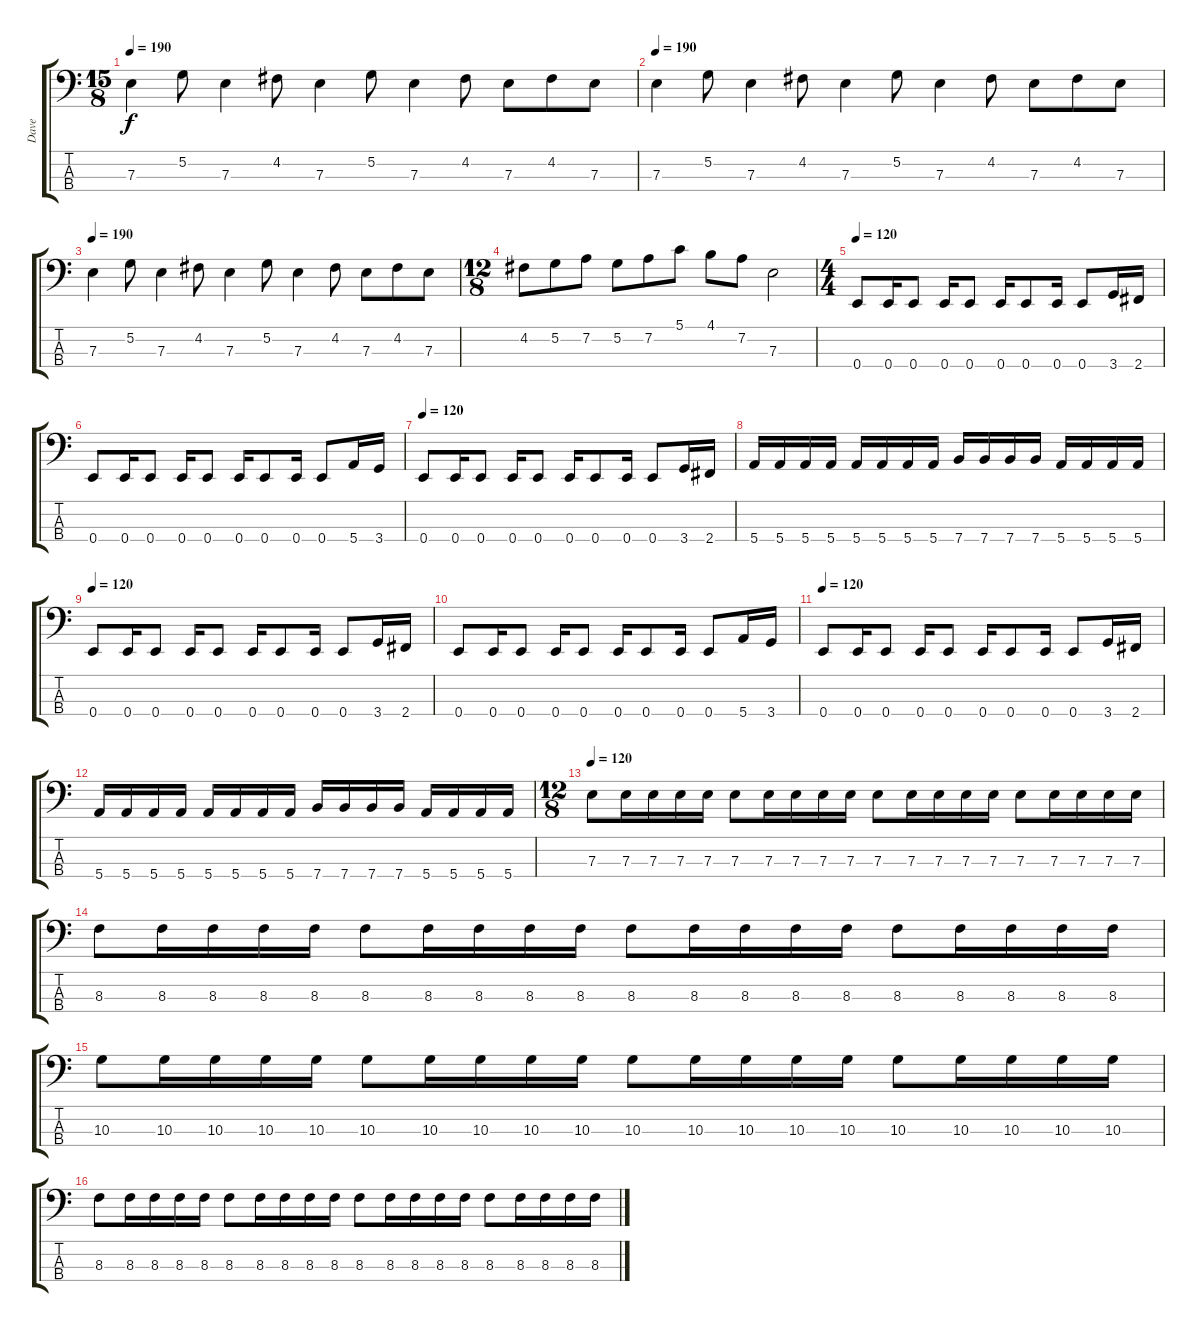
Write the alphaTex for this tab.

\track ("Dave" "Dave") {instrument electricbassfinger}
\staff {score tabs}
\tuning (G2 D2 A1 E1) {hide}
\ts (15 8)
\tempo 190
\clef f4
\ks c
7.3.4{dy f} 5.2.8 7.3.4 4.2.8 7.3.4 5.2.8 7.3.4 4.2.8 7.3.8 4.2.8 7.3.8 |
\tempo 190
7.3.4 5.2.8 7.3.4 4.2.8 7.3.4 5.2.8 7.3.4 4.2.8 7.3.8 4.2.8 7.3.8 |
\tempo 190
7.3.4 5.2.8 7.3.4 4.2.8 7.3.4 5.2.8 7.3.4 4.2.8 7.3.8 4.2.8 7.3.8 |
\ts (12 8)
4.2.8 5.2.8 7.2.8 5.2.8 7.2.8 5.1.8 4.1.8 7.2.8 7.3.2 |
\ts (4 4)
\tempo 110
\tempo 120
0.4.8 0.4.16 0.4.8 0.4.16 0.4.8 0.4.16 0.4.8 0.4.16 0.4.8 3.4.16 2.4.16 |
0.4.8 0.4.16 0.4.8 0.4.16 0.4.8 0.4.16 0.4.8 0.4.16 0.4.8 5.4.16 3.4.16 |
\tempo 110
\tempo 120
0.4.8 0.4.16 0.4.8 0.4.16 0.4.8 0.4.16 0.4.8 0.4.16 0.4.8 3.4.16 2.4.16 |
5.4.16 5.4.16 5.4.16 5.4.16 5.4.16 5.4.16 5.4.16 5.4.16 7.4.16 7.4.16 7.4.16 7.4.16 5.4.16 5.4.16 5.4.16 5.4.16 |
\tempo 110
\tempo 120
0.4.8 0.4.16 0.4.8 0.4.16 0.4.8 0.4.16 0.4.8 0.4.16 0.4.8 3.4.16 2.4.16 |
0.4.8 0.4.16 0.4.8 0.4.16 0.4.8 0.4.16 0.4.8 0.4.16 0.4.8 5.4.16 3.4.16 |
\tempo 110
\tempo 120
0.4.8 0.4.16 0.4.8 0.4.16 0.4.8 0.4.16 0.4.8 0.4.16 0.4.8 3.4.16 2.4.16 |
5.4.16 5.4.16 5.4.16 5.4.16 5.4.16 5.4.16 5.4.16 5.4.16 7.4.16 7.4.16 7.4.16 7.4.16 5.4.16 5.4.16 5.4.16 5.4.16 |
\ts (12 8)
\tempo 120
7.3.8 7.3.16 7.3.16 7.3.16 7.3.16 7.3.8 7.3.16 7.3.16 7.3.16 7.3.16 7.3.8 7.3.16 7.3.16 7.3.16 7.3.16 7.3.8 7.3.16 7.3.16 7.3.16 7.3.16 |
8.3.8 8.3.16 8.3.16 8.3.16 8.3.16 8.3.8 8.3.16 8.3.16 8.3.16 8.3.16 8.3.8 8.3.16 8.3.16 8.3.16 8.3.16 8.3.8 8.3.16 8.3.16 8.3.16 8.3.16 |
10.3.8 10.3.16 10.3.16 10.3.16 10.3.16 10.3.8 10.3.16 10.3.16 10.3.16 10.3.16 10.3.8 10.3.16 10.3.16 10.3.16 10.3.16 10.3.8 10.3.16 10.3.16 10.3.16 10.3.16 |
8.3.8 8.3.16 8.3.16 8.3.16 8.3.16 8.3.8 8.3.16 8.3.16 8.3.16 8.3.16 8.3.8 8.3.16 8.3.16 8.3.16 8.3.16 8.3.8 8.3.16 8.3.16 8.3.16 8.3.16
